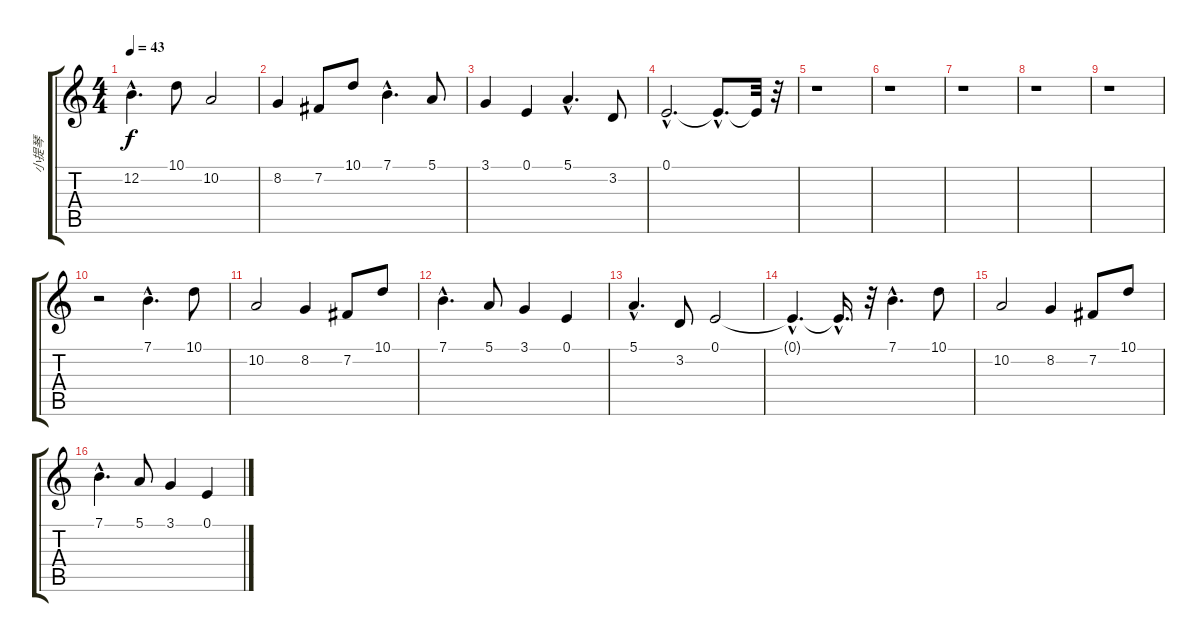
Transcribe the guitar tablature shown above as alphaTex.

\track ("小提琴" "小提琴") {instrument synthstrings2}
\staff {score tabs}
\tuning (E4 B3 G3 D3 A2 E2) {hide}
\ts (4 4)
\tempo 43
\clef g2
\ks c
12.2{hac}.4{d dy f balance 16} 10.1.8 10.2.2 |
8.2.4 7.2.8 10.1.8 7.1{hac}.4{d} 5.1.8 |
3.1.4 0.1.4 5.1{hac}.4{d} 3.2.8 |
0.1{hac}.2{d} 0.1{hac t}.8{d} 0.1{t}.32 r.32 |
r.1 |
r.1 |
r.1 |
r.1 |
r.1 |
r.2 7.1{hac}.4{d balance 0} 10.1.8 |
10.2.2 8.2.4 7.2.8 10.1.8 |
7.1{hac}.4{d} 5.1.8 3.1.4 0.1.4 |
5.1{hac}.4{d} 3.2.8 0.1.2 |
0.1{hac t}.4{d} 0.1{hac t}.16{d} r.32 7.1{hac}.4{d balance 16} 10.1.8 |
10.2.2 8.2.4 7.2.8 10.1.8 |
7.1{hac}.4{d} 5.1.8 3.1.4 0.1.4
